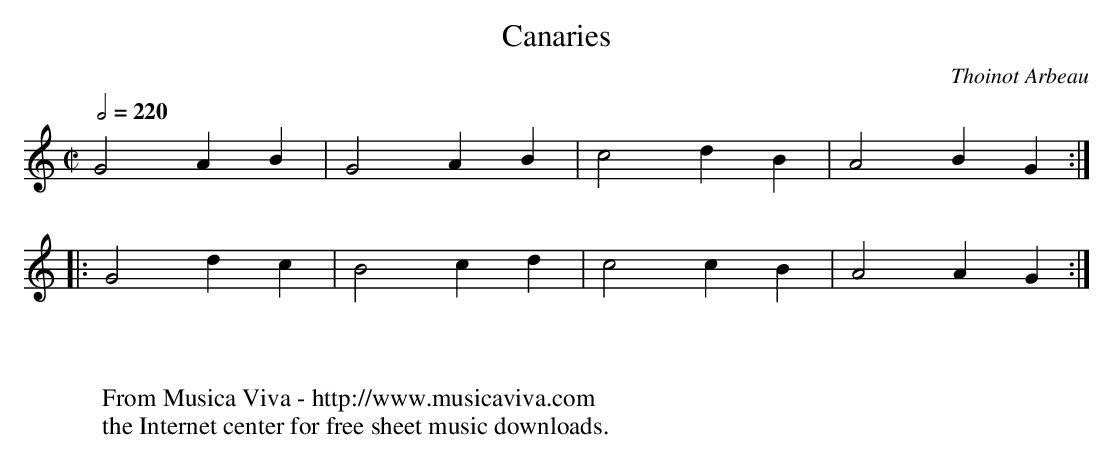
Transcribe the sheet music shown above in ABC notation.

X:1
T:Canaries
C:Thoinot Arbeau
M:C|
L:1/4
Q:1/2=220
K:Gmix
G2AB|G2AB|c2dB|A2BG:|
|:G2dc|B2cd|c2cB|A2AG:|
W:
W:
W:  From Musica Viva - http://www.musicaviva.com
W:  the Internet center for free sheet music downloads.
